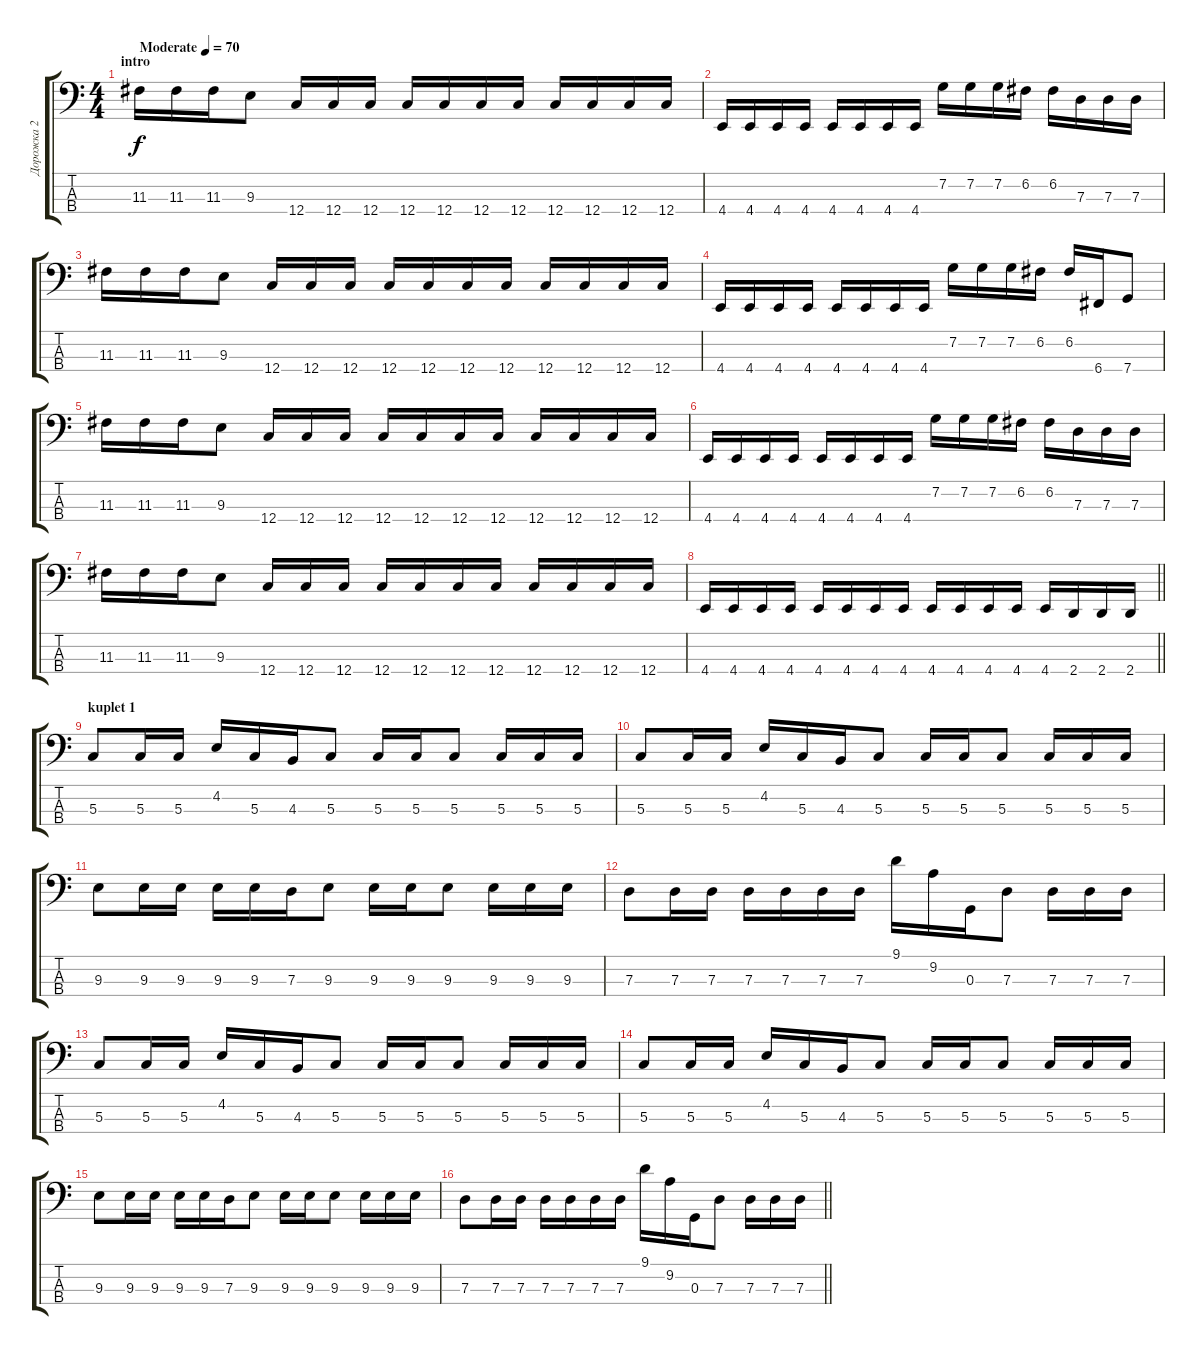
\track ("Дорожка 2" "Дорожка 2") {instrument electricbasspick}
\staff {score tabs}
\tuning (F2 C2 G1 C1) {hide}
\ts (4 4)
\section ("" "intro")
\tempo (70 "Moderate")
\clef f4
\ks c
11.3.16{dy f instrument electricbasspick} 11.3.16 11.3.16 9.3.8 12.4.16 12.4.16 12.4.16 12.4.16 12.4.16 12.4.16 12.4.16 12.4.16 12.4.16 12.4.16 12.4.16 |
4.4.16 4.4.16 4.4.16 4.4.16 4.4.16 4.4.16 4.4.16 4.4.16 7.2.16 7.2.16 7.2.16 6.2.16 6.2.16 7.3.16 7.3.16 7.3.16 |
11.3.16 11.3.16 11.3.16 9.3.8 12.4.16 12.4.16 12.4.16 12.4.16 12.4.16 12.4.16 12.4.16 12.4.16 12.4.16 12.4.16 12.4.16 |
4.4.16 4.4.16 4.4.16 4.4.16 4.4.16 4.4.16 4.4.16 4.4.16 7.2.16 7.2.16 7.2.16 6.2.16 6.2.16 6.4.16 7.4.8 |
11.3.16 11.3.16 11.3.16 9.3.8 12.4.16 12.4.16 12.4.16 12.4.16 12.4.16 12.4.16 12.4.16 12.4.16 12.4.16 12.4.16 12.4.16 |
4.4.16 4.4.16 4.4.16 4.4.16 4.4.16 4.4.16 4.4.16 4.4.16 7.2.16 7.2.16 7.2.16 6.2.16 6.2.16 7.3.16 7.3.16 7.3.16 |
11.3.16 11.3.16 11.3.16 9.3.8 12.4.16 12.4.16 12.4.16 12.4.16 12.4.16 12.4.16 12.4.16 12.4.16 12.4.16 12.4.16 12.4.16 |
\barLineRight lightlight
4.4.16 4.4.16 4.4.16 4.4.16 4.4.16 4.4.16 4.4.16 4.4.16 4.4.16 4.4.16 4.4.16 4.4.16 4.4.16 2.4.16 2.4.16 2.4.16 |
\section ("" "kuplet 1")
5.3.8 5.3.16 5.3.16 4.2.16 5.3.16 4.3.16 5.3.8 5.3.16 5.3.16 5.3.8 5.3.16 5.3.16 5.3.16 |
5.3.8 5.3.16 5.3.16 4.2.16 5.3.16 4.3.16 5.3.8 5.3.16 5.3.16 5.3.8 5.3.16 5.3.16 5.3.16 |
9.3.8 9.3.16 9.3.16 9.3.16 9.3.16 7.3.16 9.3.8 9.3.16 9.3.16 9.3.8 9.3.16 9.3.16 9.3.16 |
7.3.8 7.3.16 7.3.16 7.3.16 7.3.16 7.3.16 7.3.16 9.1.16 9.2.16 0.3.16 7.3.8 7.3.16 7.3.16 7.3.16 |
5.3.8 5.3.16 5.3.16 4.2.16 5.3.16 4.3.16 5.3.8 5.3.16 5.3.16 5.3.8 5.3.16 5.3.16 5.3.16 |
5.3.8 5.3.16 5.3.16 4.2.16 5.3.16 4.3.16 5.3.8 5.3.16 5.3.16 5.3.8 5.3.16 5.3.16 5.3.16 |
9.3.8 9.3.16 9.3.16 9.3.16 9.3.16 7.3.16 9.3.8 9.3.16 9.3.16 9.3.8 9.3.16 9.3.16 9.3.16 |
\barLineRight lightlight
7.3.8 7.3.16 7.3.16 7.3.16 7.3.16 7.3.16 7.3.16 9.1.16 9.2.16 0.3.16 7.3.8 7.3.16 7.3.16 7.3.16
